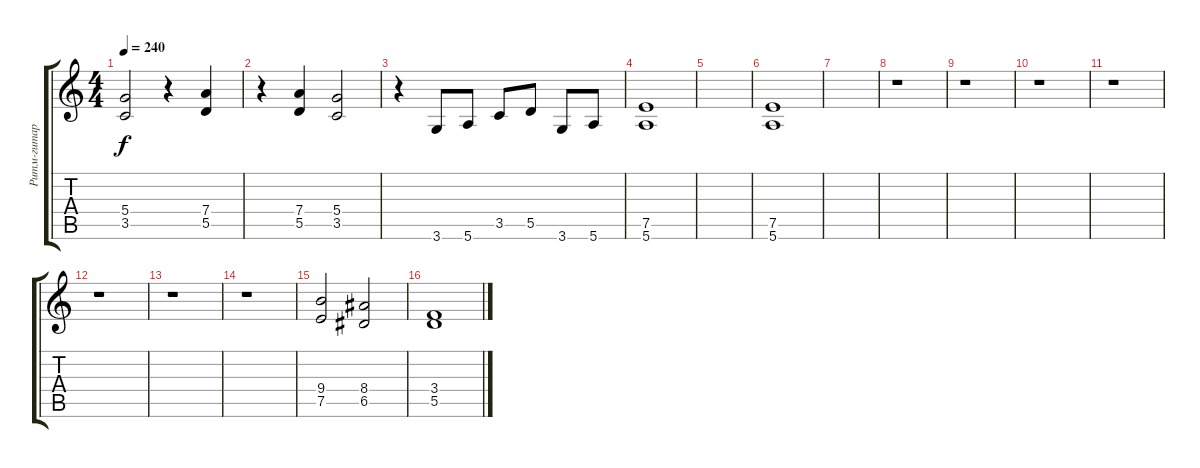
\track ("Ритм-гитара(акцент)" "Ритм-гитар") {instrument overdrivenguitar}
\staff {score tabs}
\tuning (E4 B3 G3 D3 A2 E2) {hide}
\ts (4 4)
\tempo 240
\clef g2
\ks c
(5.4 3.5).2{dy f} r.4 (7.4 5.5).4 |
r.4 (7.4 5.5).4 (5.4 3.5).2 |
r.4 3.6.8 5.6.8 3.5.8 5.5.8 3.6.8 5.6.8 |
(7.5 5.6).1 |
|
(7.5 5.6).1 |
|
r.1 |
r.1 |
r.1 |
r.1 |
r.1 |
r.1 |
r.1 |
(9.4 7.5).2 (8.4 6.5).2 |
(3.4 5.5).1
